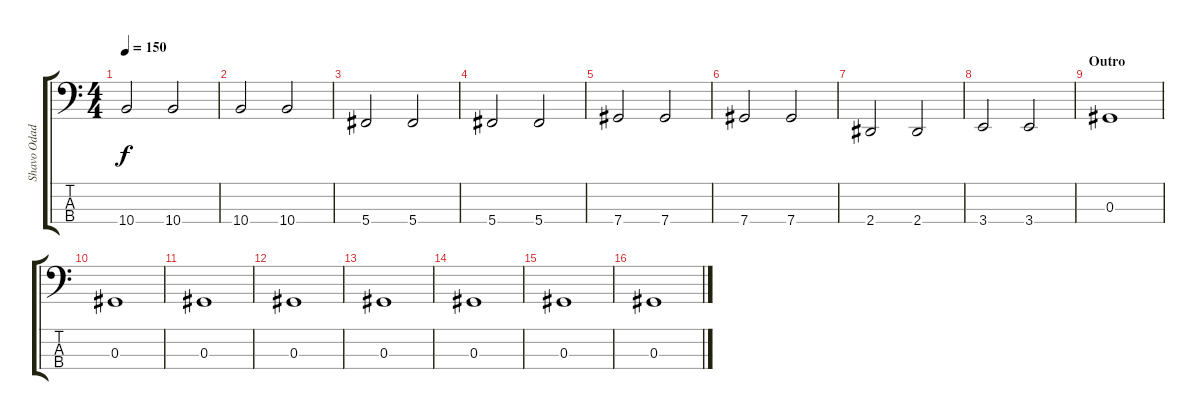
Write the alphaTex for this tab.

\track ("Shavo Odadjian" "Shavo Odad") {instrument electricbassfinger}
\staff {score tabs}
\tuning (Gb2 Db2 Ab1 Db1) {hide}
\ts (4 4)
\tempo 150
\clef f4
\ks c
10.4.2{dy f} 10.4.2 |
10.4.2 10.4.2 |
5.4.2 5.4.2 |
5.4.2 5.4.2 |
7.4.2 7.4.2 |
7.4.2 7.4.2 |
2.4.2 2.4.2 |
3.4.2 3.4.2 |
\section ("" "Outro")
0.3.1 |
0.3.1 |
0.3.1 |
0.3.1 |
0.3.1 |
0.3.1 |
0.3.1 |
0.3.1
